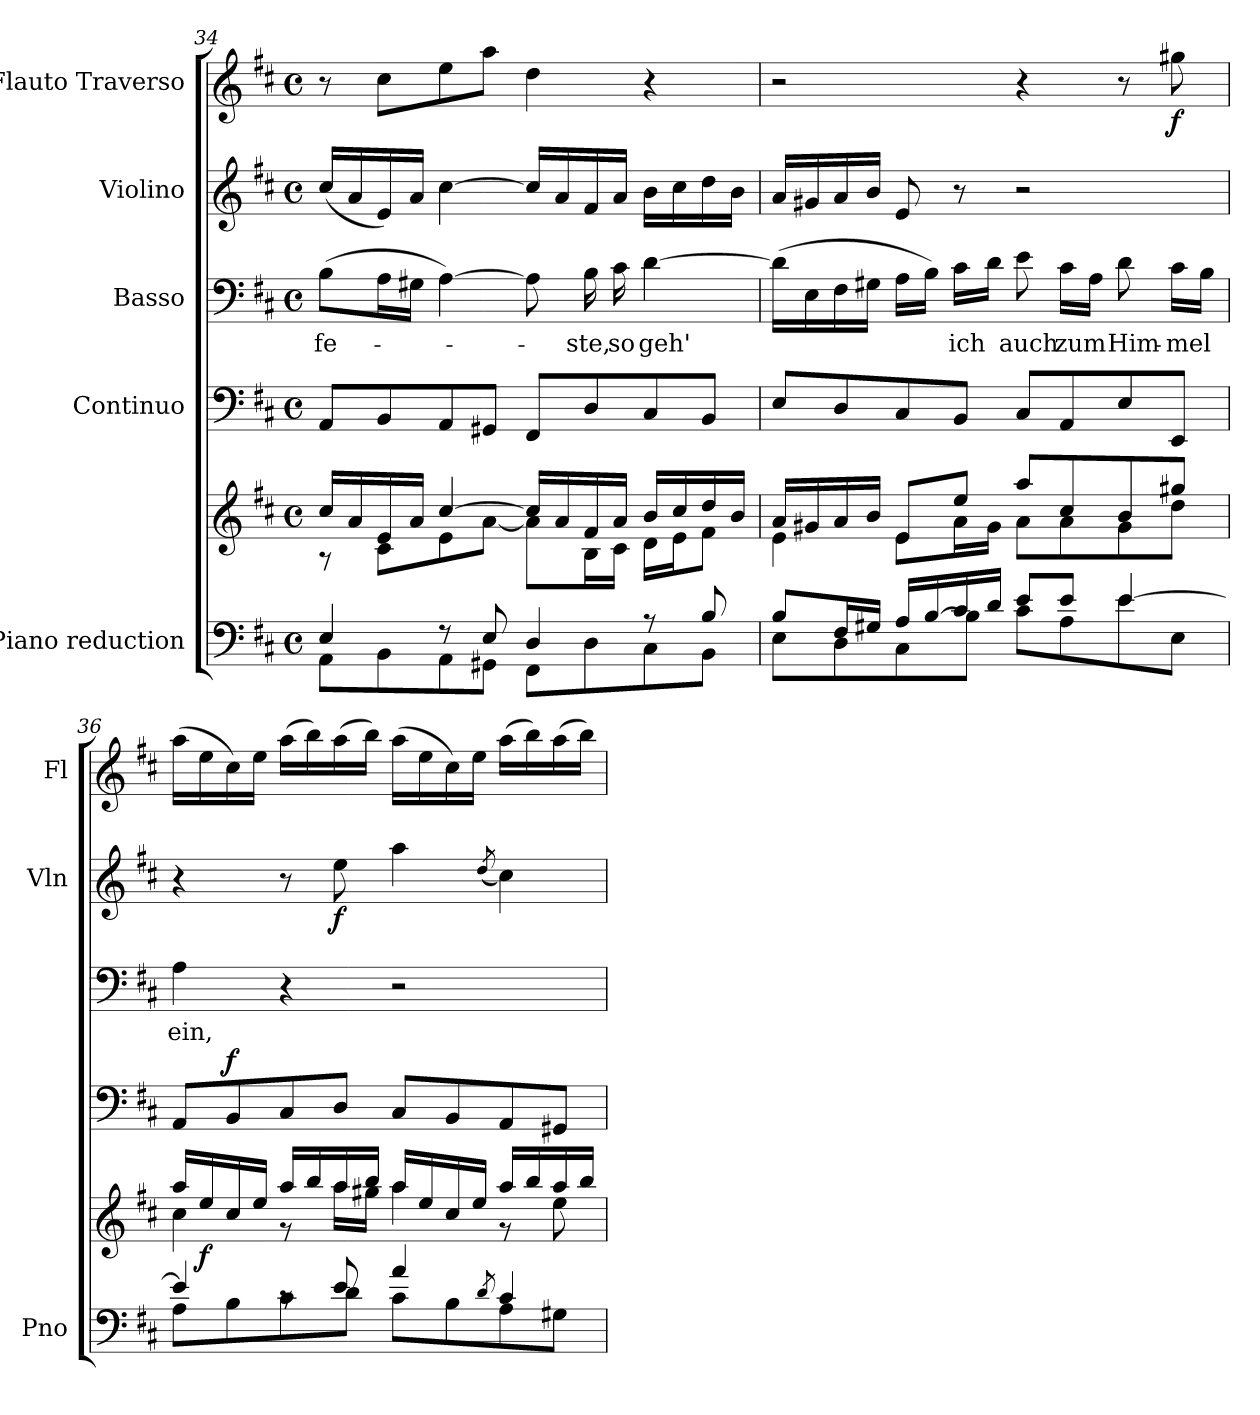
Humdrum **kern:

**kern	**kern	**dynam	**kern	**dynam	**kern	**text	**kern	**dynam	**kern	**dynam
*part5	*part5	*part5	*part4	*part4	*part3	*part3	*part2	*part2	*part1	*part1
*staff6	*staff5	*staff5/6	*staff4	*staff4	*staff3	*staff3	*staff2	*staff2	*staff1	*staff1
*I"Piano reduction	*	*	*I"Continuo	*	*I"Basso	*	*I"Violino	*	*I"Flauto Traverso	*
*I'Pno	*	*	*	*	*	*	*I'Vln	*	*I'Fl	*
*clefF4	*clefG2	*	*clefF4	*	*clefF4	*	*clefG2	*	*clefG2	*
*k[f#c#]	*k[f#c#]	*	*k[f#c#]	*	*k[f#c#]	*	*k[f#c#]	*	*k[f#c#]	*
*M4/4	*M4/4	*	*M4/4	*	*M4/4	*	*M4/4	*	*M4/4	*
*met(c)	*met(c)	*	*met(c)	*	*met(c)	*	*met(c)	*	*met(c)	*
=34	=34	=34	=34	=34	=34	=34	=34	=34	=34	=34
*^	*^	*	*	*	*	*	*	*	*	*
!	!	!	!	!	!	!	!	!LO:LY:b	!	!	!	!
4E/	8AA\L	16cc#/LL	8r	.	8AA/L	.	(>8B\L	fe-	(<16cc#/LL	.	8r	.
.	.	16a/	.	.	.	.	.	.	16a/	.	.	.
.	8BB\	16e/	8c#\L	.	8BB/	.	16A\L	.	16e/)	.	8cc#\L	.
.	.	16a/JJ	.	.	.	.	16G#X\JJ	.	16a/JJ	.	.	.
8r	8AA\	[4cc#/	8e\	.	8AA/	.	[4A\)	.	[4cc#\	.	8ee\	.
8E/	8GG#X\J	.	[8a\J	.	8GG#X/J	.	.	.	.	.	8aa\J	.
4D/	8FF#\L	16cc#/LL]	8a\L]	.	8FF#/L	.	8A\]	.	16cc#/LL]	.	4dd\	.
.	.	16a/	.	.	.	.	.	.	16a/	.	.	.
!	!	!	!	!	!	!	!	!LO:LY:b	!	!	!	!
.	8D\	16f#/	16B\L	.	8D/	.	16B\	-ste,	16f#/	.	.	.
!	!	!	!	!	!	!	!	!LO:LY:b	!	!	!	!
.	.	16a/JJ	16c#\JJ	.	.	.	16c#\	so	16a/JJ	.	.	.
!	!	!	!	!	!	!	!	!LO:LY:b	!	!	!	!
8r	8C#\	16b/LL	16d\LL	.	8C#/	.	[4d\	geh'	16b\LL	.	4r	.
.	.	16cc#/	16e\J	.	.	.	.	.	16cc#\	.	.	.
8B/	8BB\J	16dd/	8f#\J	.	8BB/J	.	.	.	16dd\	.	.	.
.	.	16b/JJ	.	.	.	.	.	.	16b\JJ	.	.	.
=35	=35	=35	=35	=35	=35	=35	=35	=35	=35	=35	=35	=35
8B/L	8E\L	16a/LL	4e\	.	8E/L	.	(>16d\LL]	.	16a/LL	.	2r	.
.	.	16g#X/	.	.	.	.	16E\	.	16g#X/	.	.	.
16F#/L	8D\	16a/	.	.	8D/	.	16F#\	.	16a/	.	.	.
16G#X/JJ	.	16b/JJ	.	.	.	.	16G#X\JJ	.	16b/JJ	.	.	.
16A/LL	8C#\	8e/L	8e\L	.	8C#/	.	16A\LL	.	8e/	.	.	.
[16B/	.	.	.	.	.	.	16B\JJ)	.	.	.	.	.
!	!	!	!	!	!	!	!	!LO:LY:b	!	!	!	!
16c#/	8B\J]	8ee/J	16a\L	.	8BB/J	.	16c#\LL	ich	8r	.	.	.
16d/JJ	.	.	16g#\JJ	.	.	.	16d\JJ	.	.	.	.	.
!	!	!	!	!	!	!	!	!LO:LY:b	!	!	!	!
8e/L	8c#\L	8aa/L	8a\L	.	8C#/L	.	8e\	auch	2r	.	4r	.
!	!	!	!	!	!	!	!	!LO:LY:b	!	!	!	!
8e/J	8A\	8cc#/	8a\	.	8AA/	.	16c#\LL	zum	.	.	.	.
.	.	.	.	.	.	.	16A\JJ	.	.	.	.	.
!	!	!	!	!	!	!	!	!LO:LY:b	!	!	!	!
[4e/	8e\	8b/	8g#\	.	8E/	.	8d\	Him-	.	.	8r	.
!	!	!	!	!	!	!	!	!LO:LY:b	!	!	!	!LO:DY:b
.	8E\J	8gg#X/J	8dd\J	.	8EE/J	.	16c#\LL	-mel	.	.	8gg#X\	f
.	.	.	.	.	.	.	16B\JJ	.	.	.	.	.
!!LO:LB:g=z
=36	=36	=36	=36	=36	=36	=36	=36	=36	=36	=36	=36	=36
!	!	!	!	!	!	!	!	!LO:LY:b	!	!	!	!
4e/]	8A\L	16aa/LL	4cc#\	.	8AA/L	.	4A\	ein,	4r	.	(>16aa\LL	.
!	!	!	!	!LO:DY:b	!	!	!	!	!	!	!	!
.	.	16ee/	.	f	.	.	.	.	.	.	16ee\	.
!	!	!	!	!	!	!LO:DY:a	!	!	!	!	!	!
.	8B\	16cc#/	.	.	8BB/	f	.	.	.	.	16cc#\)	.
.	.	16ee/JJ	.	.	.	.	.	.	.	.	16ee\JJ	.
8rc	8c#\	16aa/LL	8r	.	8C#/	.	4r	.	8r	.	(>16aa\LL	.
.	.	16bb/	.	.	.	.	.	.	.	.	16bb\)	.
!	!	!	!	!	!	!	!	!	!	!LO:DY:b	!	!
8e/	8d\J	16aa/	16aa\LL	.	8D/J	.	.	.	8ee\	f	(>16aa\	.
.	.	16bb/JJ	16gg#X\JJ	.	.	.	.	.	.	.	16bb\JJ)	.
4a/	8c#\L	16aa/LL	4aa\	.	8C#/L	.	2r	.	4aa\	.	(>16aa\LL	.
.	.	16ee/	.	.	.	.	.	.	.	.	16ee\	.
.	8B\	16cc#/	.	.	8BB/	.	.	.	.	.	16cc#\)	.
.	.	16ee/JJ	.	.	.	.	.	.	.	.	16ee\JJ	.
8qd/	.	.	.	.	.	.	.	.	(<8qdd/	.	.	.
4c#/	8A\	16aa/LL	8r	.	8AA/	.	.	.	4cc#\)	.	(>16aa\LL	.
.	.	16bb/	.	.	.	.	.	.	.	.	16bb\)	.
.	8G#X\J	16aa/	8ee\	.	8GG#X/J	.	.	.	.	.	(>16aa\	.
.	.	16bb/JJ	.	.	.	.	.	.	.	.	16bb\JJ)	.
*v	*v	*	*	*	*	*	*	*	*	*	*	*
*	*v	*v	*	*	*	*	*	*	*	*	*
=	=	=	=	=	=	=	=	=	=	=
*-	*-	*-	*-	*-	*-	*-	*-	*-	*-	*-
